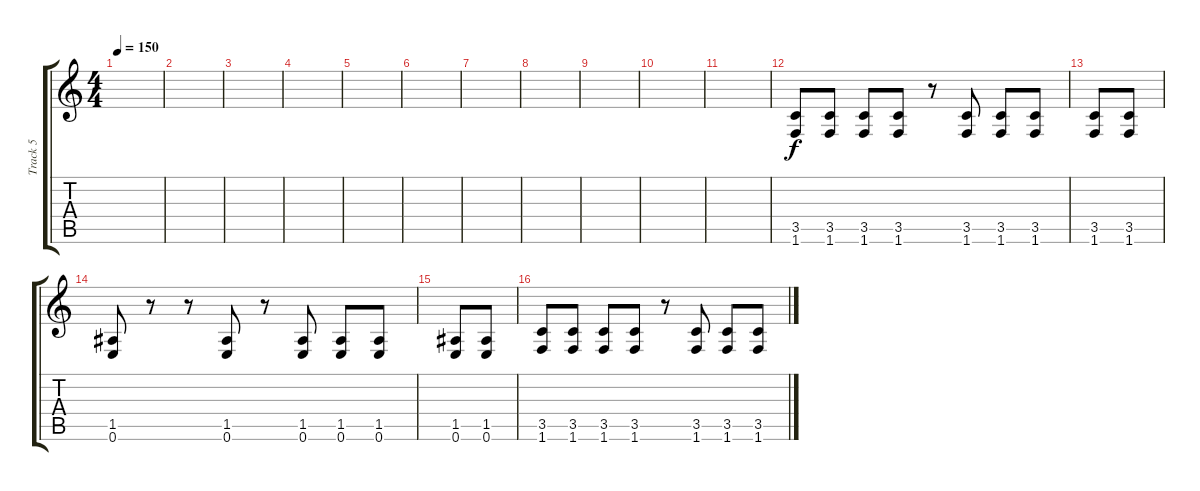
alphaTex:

\track ("Track 5" "Track 5") {instrument overdrivenguitar}
\staff {score tabs}
\tuning (E4 B3 G3 D3 A2 E2) {hide}
\ts (4 4)
\tempo 150
\clef g2
\ks c
|
|
|
|
|
|
|
|
|
|
|
(3.5 1.6).8 (3.5 1.6).8 (3.5 1.6).8 (3.5 1.6).8 r.8 (3.5 1.6).8 (3.5 1.6).8 (3.5 1.6).8 |
(3.5 1.6).8 (3.5 1.6).8 |
(1.5 0.6).8 r.8 r.8 (1.5 0.6).8 r.8 (1.5 0.6).8 (1.5 0.6).8 (1.5 0.6).8 |
(1.5 0.6).8 (1.5 0.6).8 |
(3.5 1.6).8 (3.5 1.6).8 (3.5 1.6).8 (3.5 1.6).8 r.8 (3.5 1.6).8 (3.5 1.6).8 (3.5 1.6).8
